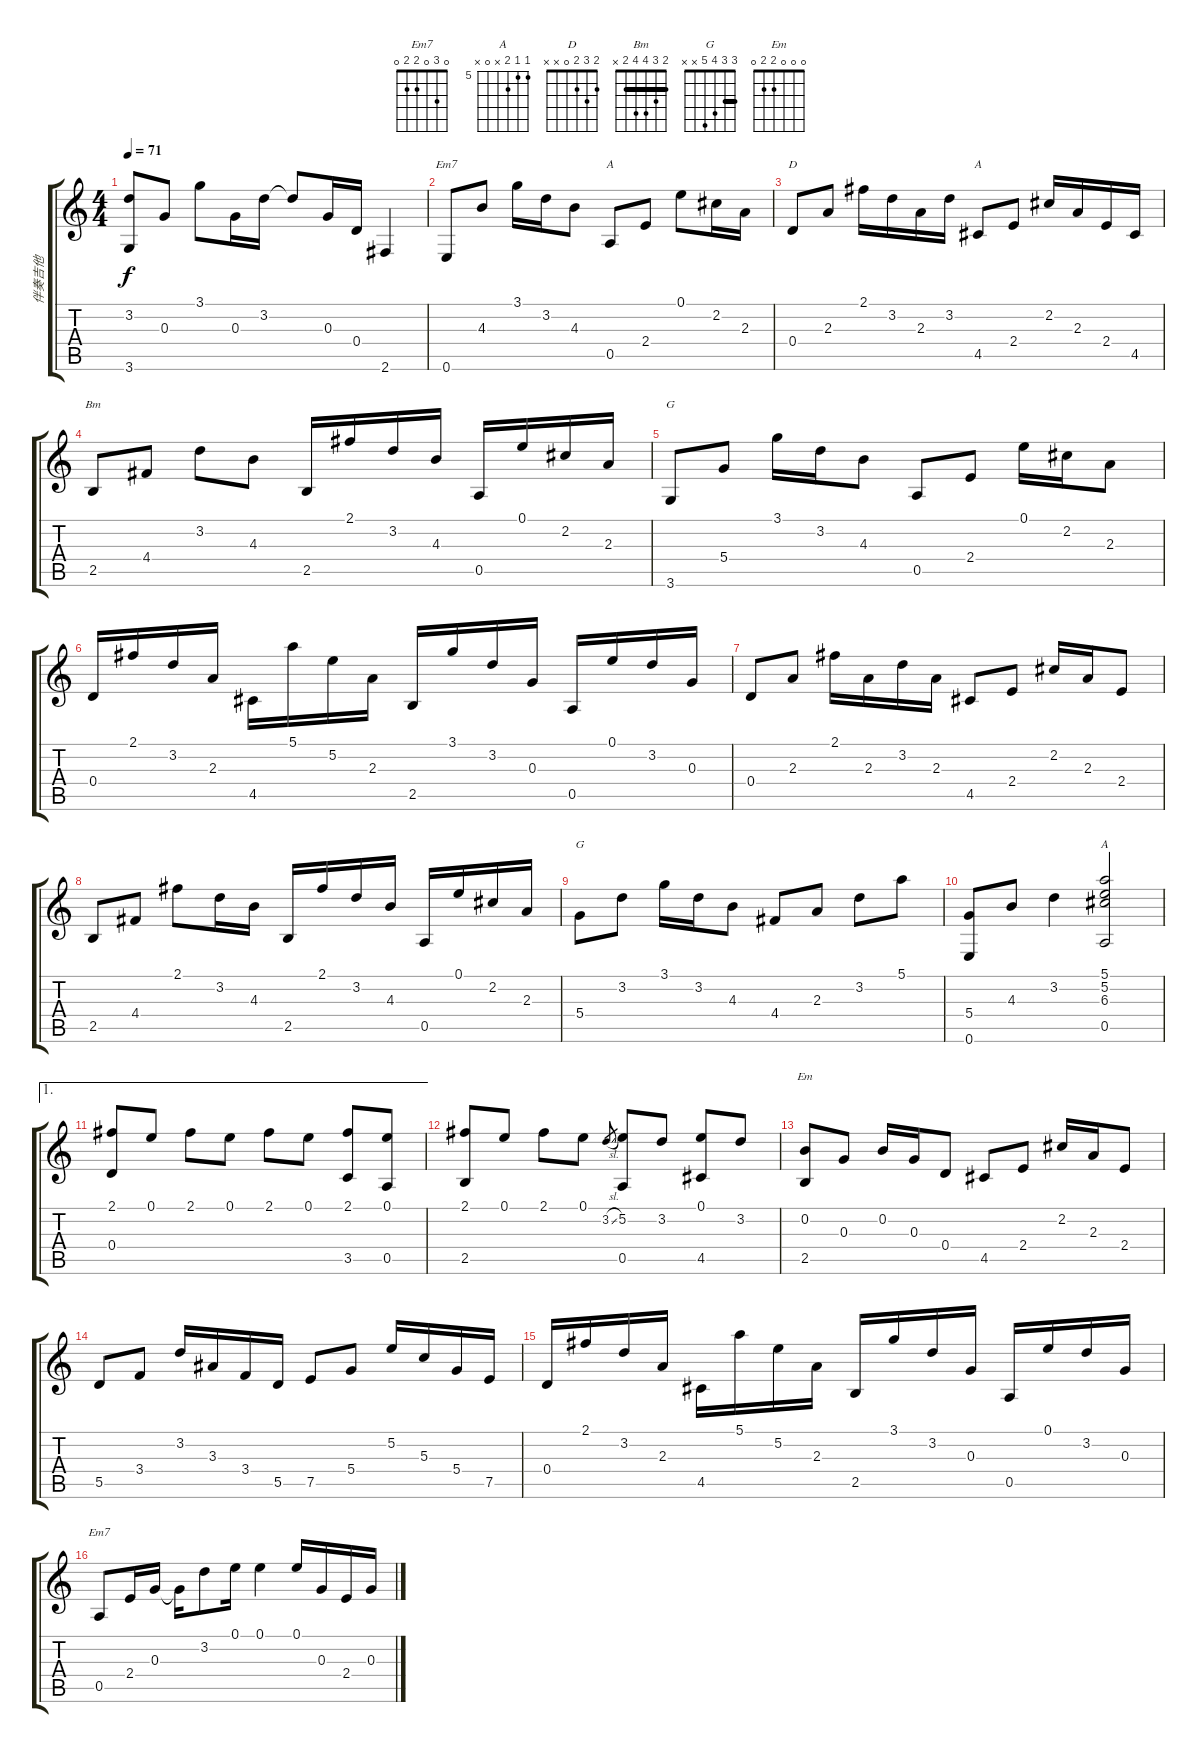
\track ("伴奏吉他" "伴奏吉他") {instrument acousticguitarsteel}
\staff {score tabs}
\tuning (E4 B3 G3 D3 A2 E2) {hide}
\chord ("Em7" 3 3 4 x x 0)
\chord ("A" 0 2 2 2 0 x)
\chord ("D" 2 3 2 0 x x)
\chord ("A" 0 2 2 2 4 x)
\chord ("Bm" 2 3 4 4 2 x) {barre 2}
\chord ("G" 3 3 x x x 3)
\chord ("G" 3 3 4 5 x x) {barre 3}
\chord ("A" 5 5 6 x 0 x) {firstfret 5}
\chord ("Em" 0 0 0 2 2 0)
\chord ("Em7" 0 3 0 2 2 0)
\ts (4 4)
\tempo 71
\clef g2
\ks c
(3.2 3.6).8{dy f} 0.3.8 3.1.8 0.3.16 3.2.16 3.2{t}.8 0.3.16 0.4.16 2.6.4 |
0.6.8{ch "Em7"} 4.3.8 3.1.16 3.2.16 4.3.8 0.5.8{ch "A"} 2.4.8 0.1.8 2.2.16 2.3.16 |
0.4.8{ch "D"} 2.3.8 2.1.16 3.2.16 2.3.16 3.2.16 4.5.8{ch "A"} 2.4.8 2.2.16 2.3.16 2.4.16 4.5.16 |
2.5.8{ch "Bm"} 4.4.8 3.2.8 4.3.8 2.5.16 2.1.16 3.2.16 4.3.16 0.5.16 0.1.16 2.2.16 2.3.16 |
3.6.8{ch "G"} 5.4.8 3.1.16 3.2.16 4.3.8 0.5.8 2.4.8 0.1.16 2.2.16 2.3.8 |
0.4.16 2.1.16 3.2.16 2.3.16 4.5.16 5.1.16 5.2.16 2.3.16 2.5.16 3.1.16 3.2.16 0.3.16 0.5.16 0.1.16 3.2.16 0.3.16 |
0.4.8 2.3.8 2.1.16 2.3.16 3.2.16 2.3.16 4.5.8 2.4.8 2.2.16 2.3.16 2.4.8 |
2.5.8 4.4.8 2.1.8 3.2.16 4.3.16 2.5.16 2.1.16 3.2.16 4.3.16 0.5.16 0.1.16 2.2.16 2.3.16 |
5.4.8{ch "G"} 3.2.8 3.1.16 3.2.16 4.3.8 4.4.8 2.3.8 3.2.8 5.1.8 |
(5.4 0.6).8 4.3.8 3.2.4 (5.1 5.2 6.3 0.5).2{ch "A"} |
\ae 1
(2.1 0.4).8 0.1.8 2.1.8 0.1.8 2.1.8 0.1.8 (2.1 3.5).8 (0.1 0.5).8 |
(2.1 2.5).8 0.1.8 2.1.8 0.1.8 3.2{sl}.8{gr} (5.2 0.5).8 3.2.8 (0.1 4.5).8 3.2.8 |
(0.2 2.5).8{ch "Em"} 0.3.8 0.2.16 0.3.16 0.4.8 4.5.8 2.4.8 2.2.16 2.3.16 2.4.8 |
5.5.8 3.4.8 3.2.16 3.3.16 3.4.16 5.5.16 7.5.8 5.4.8 5.2.16 5.3.16 5.4.16 7.5.16 |
0.4.16 2.1.16 3.2.16 2.3.16 4.5.16 5.1.16 5.2.16 2.3.16 2.5.16 3.1.16 3.2.16 0.3.16 0.5.16 0.1.16 3.2.16 0.3.16 |
0.5.8{ch "Em7"} 2.4.16 0.3.16 0.3{t}.16 3.2.8 0.1.16 0.1.4 0.1.16 0.3.16 2.4.16 0.3.16
